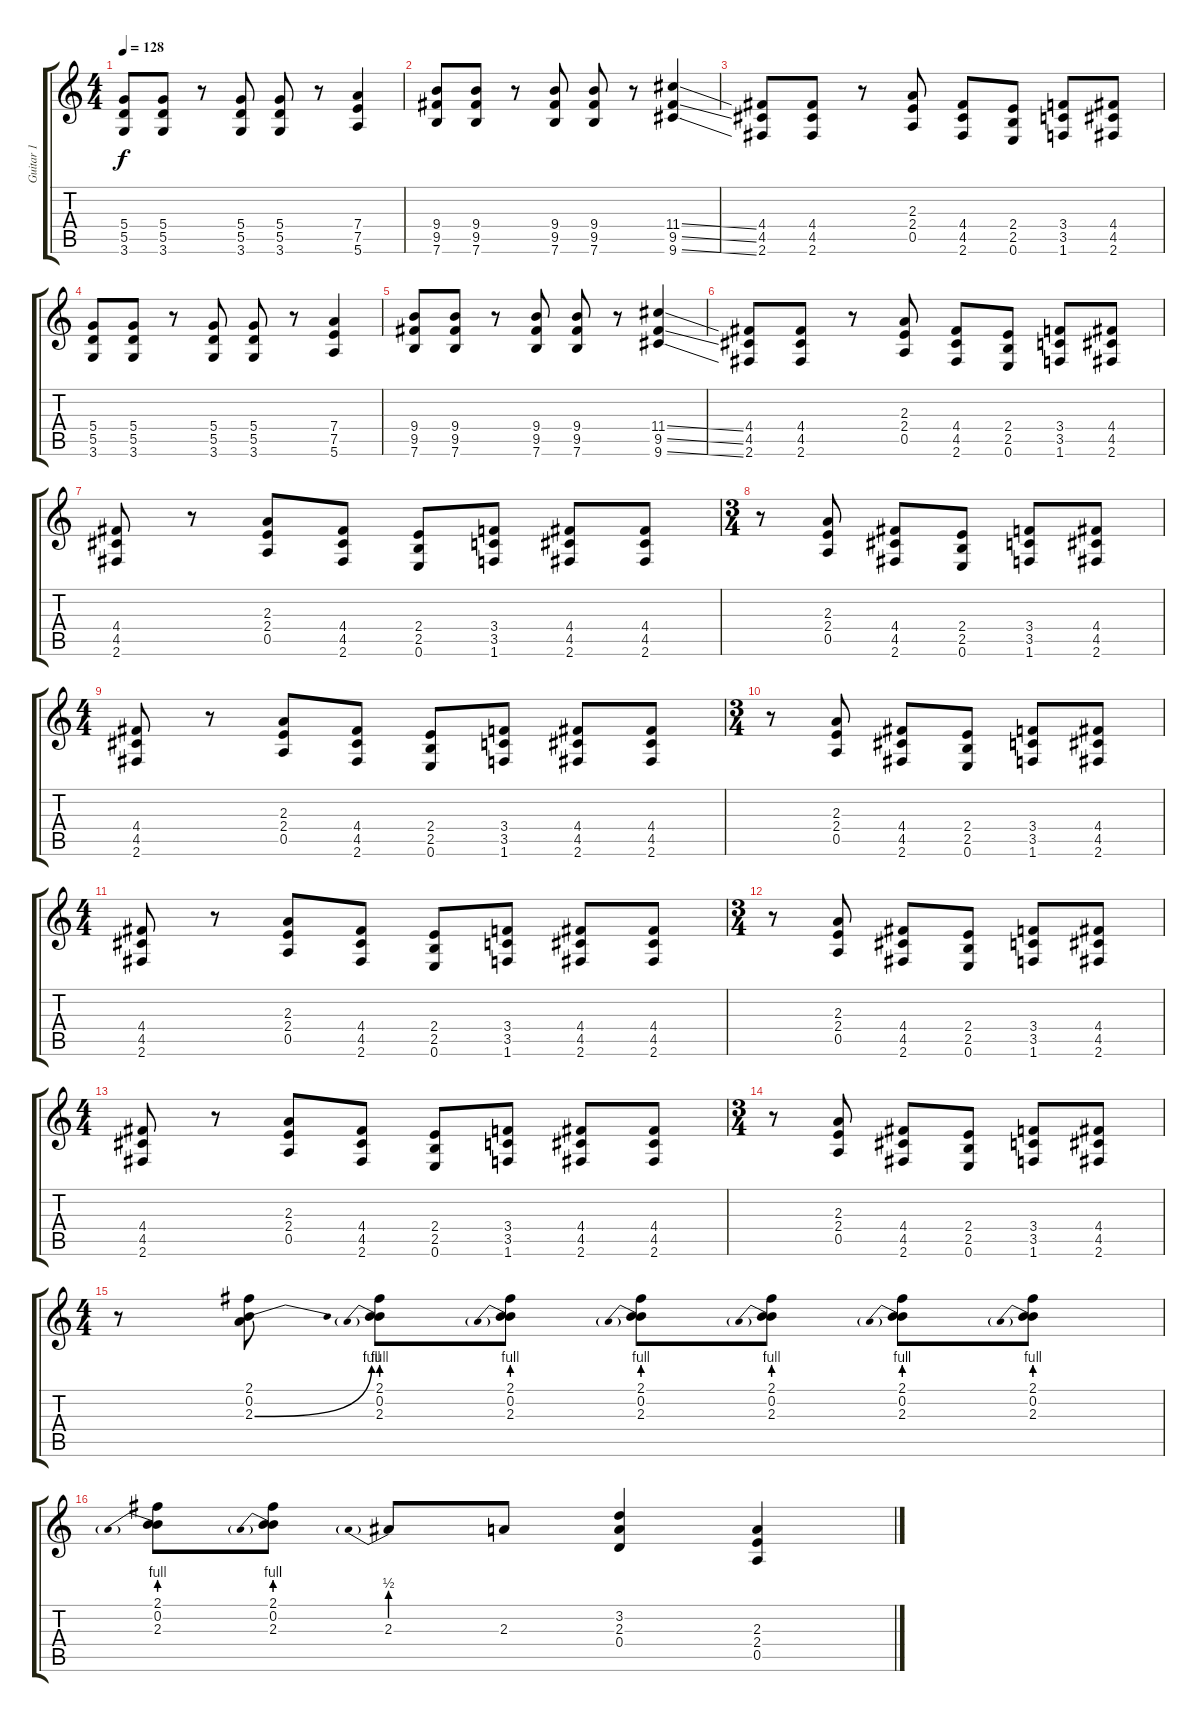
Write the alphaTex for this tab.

\track ("Guitar 1" "Guitar 1") {instrument distortionguitar}
\staff {score tabs}
\tuning (E4 B3 G3 D3 A2 E2) {hide}
\ts (4 4)
\tempo 128
\clef g2
\ks c
(5.4 5.5 3.6).8{dy f} (5.4 5.5 3.6).8 r.8 (5.4 5.5 3.6).8 (5.4 5.5 3.6).8 r.8 (7.4 7.5 5.6).4 |
(9.4 9.5 7.6).8 (9.4 9.5 7.6).8 r.8 (9.4 9.5 7.6).8 (9.4 9.5 7.6).8 r.8 (11.4{ss} 9.5{ss} 9.6{ss}).4 |
(4.4 4.5 2.6).8 (4.4 4.5 2.6).8 r.8 (2.3 2.4 0.5).8 (4.4 4.5 2.6).8 (2.4 2.5 0.6).8 (3.4 3.5 1.6).8 (4.4 4.5 2.6).8 |
(5.4 5.5 3.6).8 (5.4 5.5 3.6).8 r.8 (5.4 5.5 3.6).8 (5.4 5.5 3.6).8 r.8 (7.4 7.5 5.6).4 |
(9.4 9.5 7.6).8 (9.4 9.5 7.6).8 r.8 (9.4 9.5 7.6).8 (9.4 9.5 7.6).8 r.8 (11.4{ss} 9.5{ss} 9.6{ss}).4 |
(4.4 4.5 2.6).8 (4.4 4.5 2.6).8 r.8 (2.3 2.4 0.5).8 (4.4 4.5 2.6).8 (2.4 2.5 0.6).8 (3.4 3.5 1.6).8 (4.4 4.5 2.6).8 |
(4.4 4.5 2.6).8 r.8 (2.3 2.4 0.5).8 (4.4 4.5 2.6).8 (2.4 2.5 0.6).8 (3.4 3.5 1.6).8 (4.4 4.5 2.6).8 (4.4 4.5 2.6).8 |
\ts (3 4)
r.8 (2.3 2.4 0.5).8 (4.4 4.5 2.6).8 (2.4 2.5 0.6).8 (3.4 3.5 1.6).8 (4.4 4.5 2.6).8 |
\ts (4 4)
(4.4 4.5 2.6).8 r.8 (2.3 2.4 0.5).8 (4.4 4.5 2.6).8 (2.4 2.5 0.6).8 (3.4 3.5 1.6).8 (4.4 4.5 2.6).8 (4.4 4.5 2.6).8 |
\ts (3 4)
r.8 (2.3 2.4 0.5).8 (4.4 4.5 2.6).8 (2.4 2.5 0.6).8 (3.4 3.5 1.6).8 (4.4 4.5 2.6).8 |
\ts (4 4)
(4.4 4.5 2.6).8 r.8 (2.3 2.4 0.5).8 (4.4 4.5 2.6).8 (2.4 2.5 0.6).8 (3.4 3.5 1.6).8 (4.4 4.5 2.6).8 (4.4 4.5 2.6).8 |
\ts (3 4)
r.8 (2.3 2.4 0.5).8 (4.4 4.5 2.6).8 (2.4 2.5 0.6).8 (3.4 3.5 1.6).8 (4.4 4.5 2.6).8 |
\ts (4 4)
(4.4 4.5 2.6).8 r.8 (2.3 2.4 0.5).8 (4.4 4.5 2.6).8 (2.4 2.5 0.6).8 (3.4 3.5 1.6).8 (4.4 4.5 2.6).8 (4.4 4.5 2.6).8 |
\ts (3 4)
r.8 (2.3 2.4 0.5).8 (4.4 4.5 2.6).8 (2.4 2.5 0.6).8 (3.4 3.5 1.6).8 (4.4 4.5 2.6).8 |
\ts (4 4)
r.8 (2.1 0.2 2.3{be (bend 0 0 60 4)}).8 (2.1 0.2 2.3{be (prebend 0 4 60 4)}).8 (2.1 0.2 2.3{be (prebend 0 4 60 4)}).8 (2.1 0.2 2.3{be (prebend 0 4 60 4)}).8 (2.1 0.2 2.3{be (prebend 0 4 60 4)}).8 (2.1 0.2 2.3{be (prebend 0 4 60 4)}).8 (2.1 0.2 2.3{be (prebend 0 4 60 4)}).8 |
(2.1 0.2 2.3{be (prebend 0 4 60 4)}).8 (2.1 0.2 2.3{be (prebend 0 4 60 4)}).8 2.3{be (prebend 0 2 60 2)}.8 2.3.8 (3.2 2.3 0.4).4 (2.3 2.4 0.5).4
